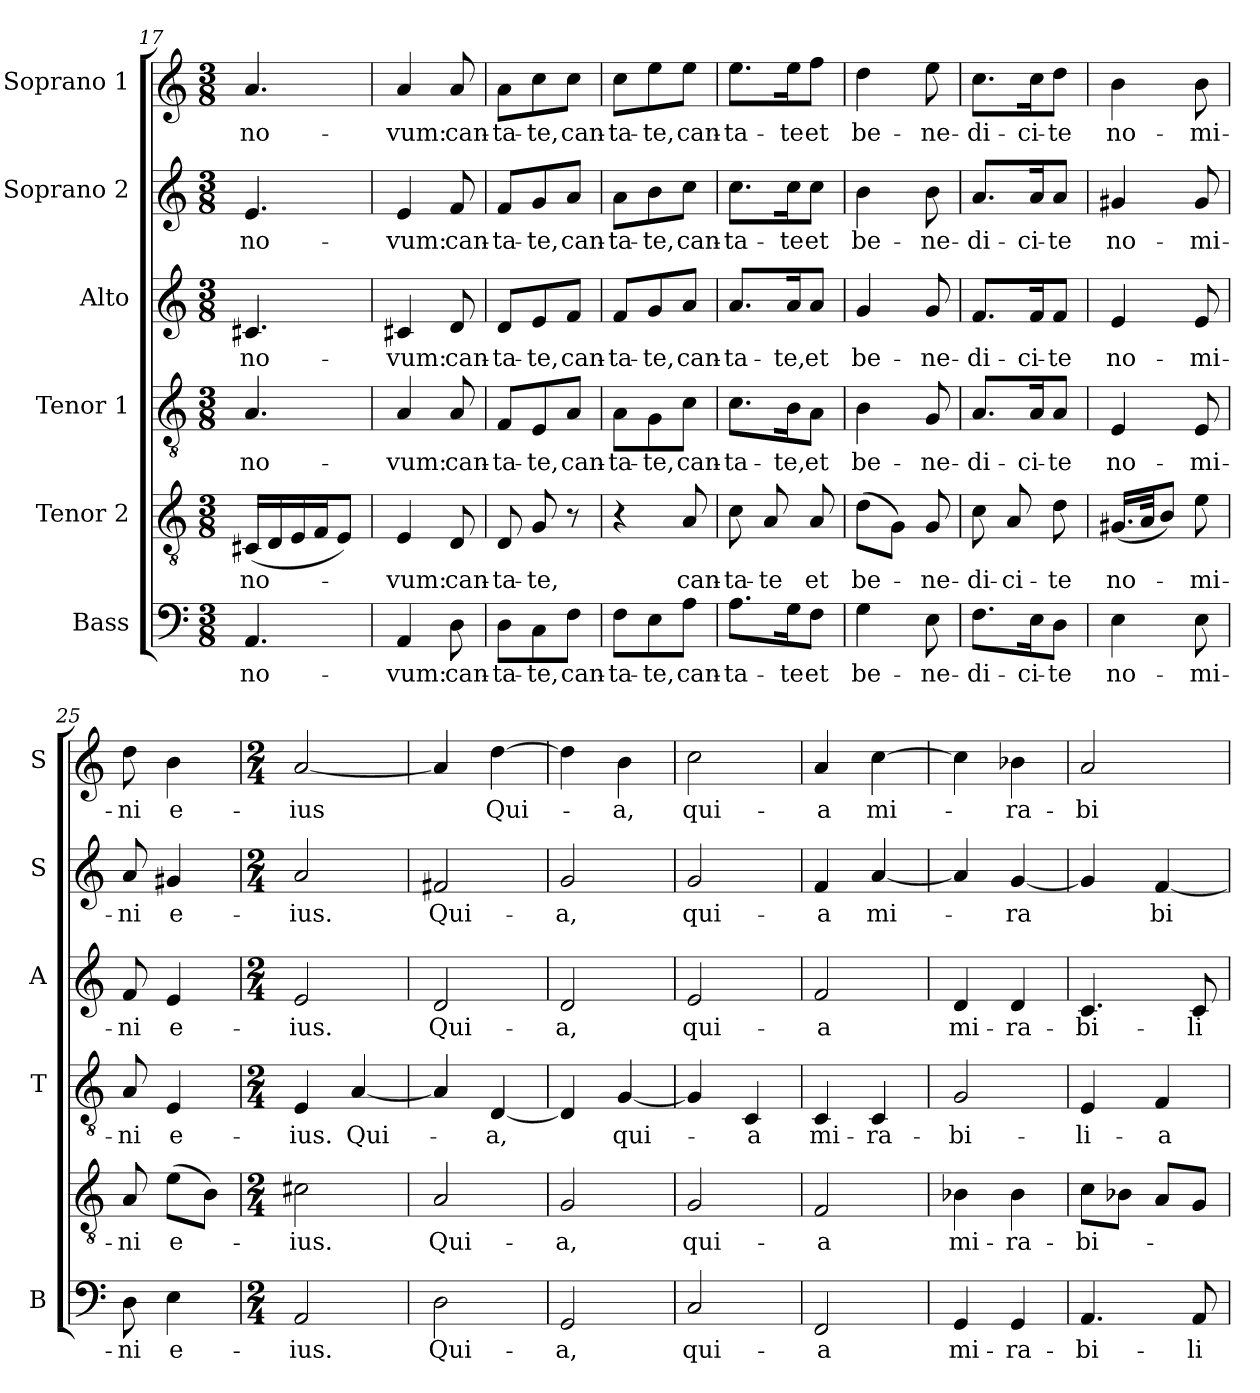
**kern	**text	**kern	**text	**kern	**text	**kern	**text	**kern	**text	**kern	**text
*part6	*part6	*part5	*part5	*part4	*part4	*part3	*part3	*part2	*part2	*part1	*part1
*staff6	*staff6	*staff5	*staff5	*staff4	*staff4	*staff3	*staff3	*staff2	*staff2	*staff1	*staff1
*I"Bass	*	*I"Tenor 2	*	*I"Tenor 1	*	*I"Alto	*	*I"Soprano 2	*	*I"Soprano 1	*
*I'B	*	*	*	*I'T	*	*I'A	*	*I'S	*	*I'S	*
*clefF4	*	*clefGv2	*	*clefGv2	*	*clefG2	*	*clefG2	*	*clefG2	*
*k[]	*	*k[]	*	*k[]	*	*k[]	*	*k[]	*	*k[]	*
*M3/8	*	*M3/8	*	*M3/8	*	*M3/8	*	*M3/8	*	*M3/8	*
=17	=17	=17	=17	=17	=17	=17	=17	=17	=17	=17	=17
!	!LO:LY:b	!	!LO:LY:b	!	!LO:LY:b	!	!LO:LY:b	!	!LO:LY:b	!	!LO:LY:b
4.AA/	no-	(<16C#X/LL	no-	4.A/	no-	4.c#X/	no-	4.e/	no-	4.a/	no-
.	.	16D/	.	.	.	.	.	.	.	.	.
.	.	16E/	.	.	.	.	.	.	.	.	.
.	.	16F/J	.	.	.	.	.	.	.	.	.
.	.	8E/J)	.	.	.	.	.	.	.	.	.
=18	=18	=18	=18	=18	=18	=18	=18	=18	=18	=18	=18
!	!LO:LY:b	!	!LO:LY:b	!	!LO:LY:b	!	!LO:LY:b	!	!LO:LY:b	!	!LO:LY:b
4AA/	-vum:	4E/	-vum:	4A/	-vum:	4c#X/	-vum:	4e/	-vum:	4a/	-vum:
!	!LO:LY:b	!	!LO:LY:b	!	!LO:LY:b	!	!LO:LY:b	!	!LO:LY:b	!	!LO:LY:b
8D\	can-	8D/	can-	8A/	can-	8d/	can-	8f/	can-	8a/	can-
=19	=19	=19	=19	=19	=19	=19	=19	=19	=19	=19	=19
!	!LO:LY:b	!	!LO:LY:b	!	!LO:LY:b	!	!LO:LY:b	!	!LO:LY:b	!	!LO:LY:b
8D\L	-ta-	8D/	-ta-	8F/L	-ta-	8d/L	-ta-	8f/L	-ta-	8a\L	-ta-
!	!LO:LY:b	!	!LO:LY:b	!	!LO:LY:b	!	!LO:LY:b	!	!LO:LY:b	!	!LO:LY:b
8C\	-te,	8G/	-te,	8E/	-te,	8e/	-te,	8g/	-te,	8cc\	-te,
!	!LO:LY:b	!	!	!	!LO:LY:b	!	!LO:LY:b	!	!LO:LY:b	!	!LO:LY:b
8F\J	can-	8r	.	8A/J	can-	8f/J	can-	8a/J	can-	8cc\J	can-
=20	=20	=20	=20	=20	=20	=20	=20	=20	=20	=20	=20
!	!LO:LY:b	!	!	!	!LO:LY:b	!	!LO:LY:b	!	!LO:LY:b	!	!LO:LY:b
8F\L	-ta-	4r	.	8A\L	-ta-	8f/L	-ta-	8a\L	-ta-	8cc\L	-ta-
!	!LO:LY:b	!	!	!	!LO:LY:b	!	!LO:LY:b	!	!LO:LY:b	!	!LO:LY:b
8E\	-te,	.	.	8G\	-te,	8g/	-te,	8b\	-te,	8ee\	-te,
!	!LO:LY:b	!	!LO:LY:b	!	!LO:LY:b	!	!LO:LY:b	!	!LO:LY:b	!	!LO:LY:b
8A\J	can-	8A/	can-	8c\J	can-	8a/J	can-	8cc\J	can-	8ee\J	can-
!!LO:PB:g=z
=21	=21	=21	=21	=21	=21	=21	=21	=21	=21	=21	=21
!	!LO:LY:b	!	!LO:LY:b	!	!LO:LY:b	!	!LO:LY:b	!	!LO:LY:b	!	!LO:LY:b
8.A\L	-ta-	8c\	-ta-	8.c\L	-ta-	8.a/L	-ta-	8.cc\L	-ta-	8.ee\L	-ta-
!	!	!	!LO:LY:b	!	!	!	!	!	!	!	!
.	.	8A/	-te	.	.	.	.	.	.	.	.
!	!LO:LY:b	!	!	!	!LO:LY:b	!	!LO:LY:b	!	!LO:LY:b	!	!LO:LY:b
16G\K	-te	.	.	16B\K	-te,	16a/K	-te,	16cc\K	-te	16ee\K	-te
!	!LO:LY:b	!	!LO:LY:b	!	!LO:LY:b	!	!LO:LY:b	!	!LO:LY:b	!	!LO:LY:b
8F\J	et	8A/	et	8A\J	et	8a/J	et	8cc\J	et	8ff\J	et
=22	=22	=22	=22	=22	=22	=22	=22	=22	=22	=22	=22
!	!LO:LY:b	!	!LO:LY:b	!	!LO:LY:b	!	!LO:LY:b	!	!LO:LY:b	!	!LO:LY:b
4G\	be-	(>8d\L	be-	4B\	be-	4g/	be-	4b\	be-	4dd\	be-
.	.	8G\J)	.	.	.	.	.	.	.	.	.
!	!LO:LY:b	!	!LO:LY:b	!	!LO:LY:b	!	!LO:LY:b	!	!LO:LY:b	!	!LO:LY:b
8E\	-ne-	8G/	-ne-	8G/	-ne-	8g/	-ne-	8b\	-ne-	8ee\	-ne-
=23	=23	=23	=23	=23	=23	=23	=23	=23	=23	=23	=23
!	!LO:LY:b	!	!LO:LY:b	!	!LO:LY:b	!	!LO:LY:b	!	!LO:LY:b	!	!LO:LY:b
8.F\L	-di-	8c\	-di-	8.A/L	-di-	8.f/L	-di-	8.a/L	-di-	8.cc\L	-di-
!	!	!	!LO:LY:b	!	!	!	!	!	!	!	!
.	.	8A/	-ci-	.	.	.	.	.	.	.	.
!	!LO:LY:b	!	!	!	!LO:LY:b	!	!LO:LY:b	!	!LO:LY:b	!	!LO:LY:b
16E\K	-ci-	.	.	16A/K	-ci-	16f/K	-ci-	16a/K	-ci-	16cc\K	-ci-
!	!LO:LY:b	!	!LO:LY:b	!	!LO:LY:b	!	!LO:LY:b	!	!LO:LY:b	!	!LO:LY:b
8D\J	-te	8d\	-te	8A/J	-te	8f/J	-te	8a/J	-te	8dd\J	-te
=24	=24	=24	=24	=24	=24	=24	=24	=24	=24	=24	=24
!	!LO:LY:b	!	!LO:LY:b	!	!LO:LY:b	!	!LO:LY:b	!	!LO:LY:b	!	!LO:LY:b
4E\	no-	(<16.G#X/LL	no-	4E/	no-	4e/	no-	4g#X/	no-	4b\	no-
.	.	32A/JK	.	.	.	.	.	.	.	.	.
.	.	8B/J)	.	.	.	.	.	.	.	.	.
!	!LO:LY:b	!	!LO:LY:b	!	!LO:LY:b	!	!LO:LY:b	!	!LO:LY:b	!	!LO:LY:b
8E\	-mi-	8e\	-mi-	8E/	-mi-	8e/	-mi-	8g#/	-mi-	8b\	-mi-
=25	=25	=25	=25	=25	=25	=25	=25	=25	=25	=25	=25
!	!LO:LY:b	!	!LO:LY:b	!	!LO:LY:b	!	!LO:LY:b	!	!LO:LY:b	!	!LO:LY:b
8D\	-ni	8A/	-ni	8A/	-ni	8f/	-ni	8a/	-ni	8dd\	-ni
!	!LO:LY:b	!	!LO:LY:b	!	!LO:LY:b	!	!LO:LY:b	!	!LO:LY:b	!	!LO:LY:b
4E\	e-	(>8e\L	e-	4E/	e-	4e/	e-	4g#X/	e-	4b\	e-
.	.	8B\J)	.	.	.	.	.	.	.	.	.
!!LO:LB:g=z
=26	=26	=26	=26	=26	=26	=26	=26	=26	=26	=26	=26
*M2/4	*	*M2/4	*	*M2/4	*	*M2/4	*	*M2/4	*	*M2/4	*
!	!LO:LY:b	!	!LO:LY:b	!	!LO:LY:b	!	!LO:LY:b	!	!LO:LY:b	!	!LO:LY:b
2AA/	-ius.	2c#X\	-ius.	4E/	-ius.	2e/	-ius.	2a/	-ius.	[2a/	-ius
!	!	!	!	!	!LO:LY:b	!	!	!	!	!	!
.	.	.	.	[4A/	Qui-	.	.	.	.	.	.
=27	=27	=27	=27	=27	=27	=27	=27	=27	=27	=27	=27
!	!LO:LY:b	!	!LO:LY:b	!	!	!	!LO:LY:b	!	!LO:LY:b	!	!
2D\	Qui-	2A/	Qui-	4A/]	.	2d/	Qui-	2f#X/	Qui-	4a/]	.
!	!	!	!	!	!LO:LY:b	!	!	!	!	!	!LO:LY:b
.	.	.	.	[4D/	-a,	.	.	.	.	[4dd\	Qui-
=28	=28	=28	=28	=28	=28	=28	=28	=28	=28	=28	=28
!	!LO:LY:b	!	!LO:LY:b	!	!	!	!LO:LY:b	!	!LO:LY:b	!	!
2GG/	-a,	2G/	-a,	4D/]	.	2d/	-a,	2g/	-a,	4dd\]	.
!	!	!	!	!	!LO:LY:b	!	!	!	!	!	!LO:LY:b
.	.	.	.	[4G/	qui-	.	.	.	.	4b\	-a,
=29	=29	=29	=29	=29	=29	=29	=29	=29	=29	=29	=29
!	!LO:LY:b	!	!LO:LY:b	!	!	!	!LO:LY:b	!	!LO:LY:b	!	!LO:LY:b
2C/	qui-	2G/	qui-	4G/]	.	2e/	qui-	2g/	qui-	2cc\	qui-
!	!	!	!	!	!LO:LY:b	!	!	!	!	!	!
.	.	.	.	4C/	-a	.	.	.	.	.	.
=30	=30	=30	=30	=30	=30	=30	=30	=30	=30	=30	=30
!	!LO:LY:b	!	!LO:LY:b	!	!LO:LY:b	!	!LO:LY:b	!	!LO:LY:b	!	!LO:LY:b
2FF/	-a	2F/	-a	4C/	mi-	2f/	-a	4f/	-a	4a/	-a
!	!	!	!	!	!LO:LY:b	!	!	!	!LO:LY:b	!	!LO:LY:b
.	.	.	.	4C/	-ra-	.	.	[4a/	mi-	[4cc\	mi-
!!LO:PB:g=z
=31	=31	=31	=31	=31	=31	=31	=31	=31	=31	=31	=31
!	!LO:LY:b	!	!LO:LY:b	!	!LO:LY:b	!	!LO:LY:b	!	!	!	!
4GG/	mi-	4B-X\	mi-	2G/	-bi-	4d/	mi-	4a/]	.	4cc\]	.
!	!LO:LY:b	!	!LO:LY:b	!	!	!	!LO:LY:b	!	!LO:LY:b	!	!LO:LY:b
4GG/	-ra-	4B-\	-ra-	.	.	4d/	-ra-	[4g/	-ra	4b-X\	-ra-
=32	=32	=32	=32	=32	=32	=32	=32	=32	=32	=32	=32
!	!LO:LY:b	!	!LO:LY:b	!	!LO:LY:b	!	!LO:LY:b	!	!	!	!LO:LY:b
4.AA/	-bi-	8c\L	-bi-	4E/	-li-	4.c/	-bi-	4g/]	.	2a/	-bi-
.	.	8B-X\J	.	.	.	.	.	.	.	.	.
!	!	!	!	!	!LO:LY:b	!	!	!	!LO:LY:b	!	!
.	.	8A/L	.	4F/	-a	.	.	[4f/	bi-	.	.
!	!LO:LY:b	!	!	!	!	!	!LO:LY:b	!	!	!	!
8AA/	-li-	8G/J	.	.	.	8c/	-li-	.	.	.	.
=	=	=	=	=	=	=	=	=	=	=	=
*-	*-	*-	*-	*-	*-	*-	*-	*-	*-	*-	*-
